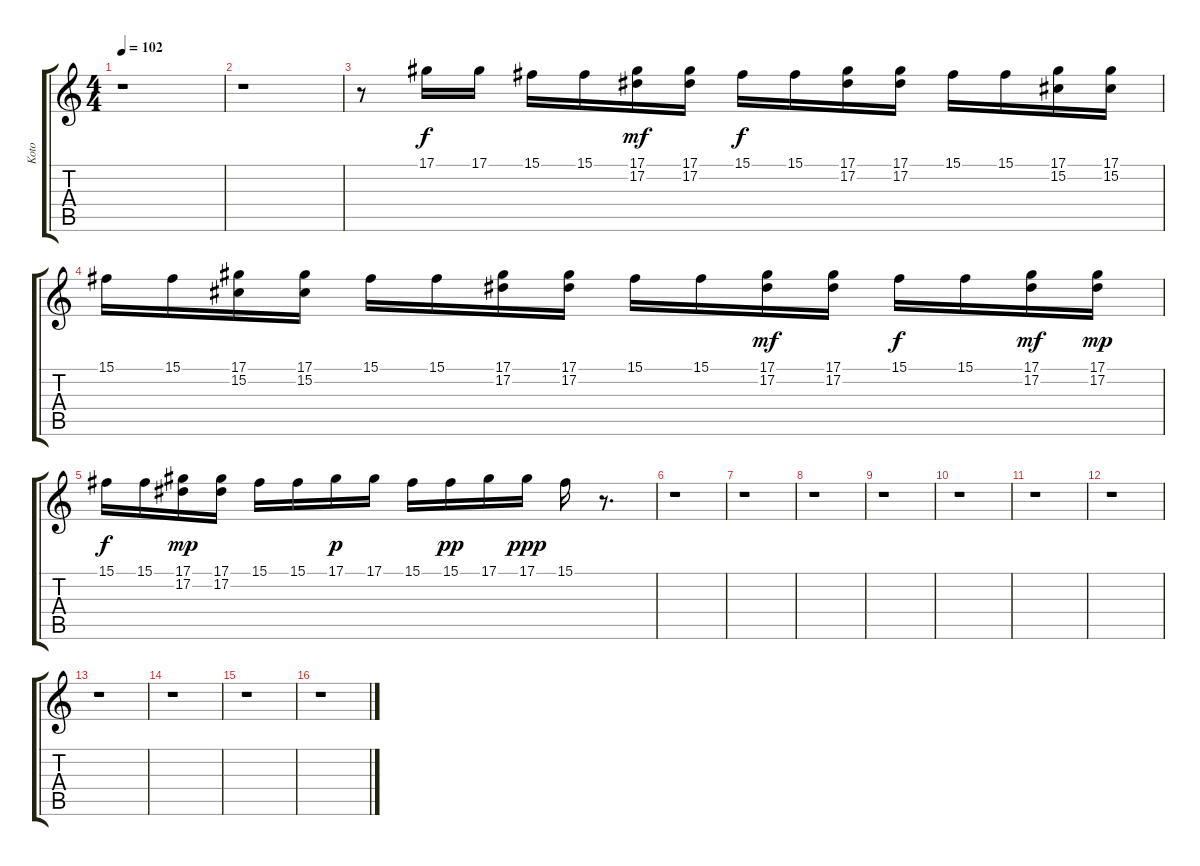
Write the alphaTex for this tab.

\track ("Koto" "Koto") {instrument koto}
\staff {score tabs}
\tuning (Eb4 Bb3 Gb3 Db3 Ab2 Eb2) {hide}
\ts (4 4)
\tempo 102
\clef g2
\ks c
r.1{dy f instrument koto} |
r.1 |
r.8 17.1.16 17.1.16 15.1.16 15.1.16 (17.1 17.2).16{dy mf} (17.1 17.2).16 15.1.16{dy f} 15.1.16 (17.1 17.2).16 (17.1 17.2).16 15.1.16 15.1.16 (17.1 15.2).16 (17.1 15.2).16 |
15.1.16 15.1.16 (17.1 15.2).16 (17.1 15.2).16 15.1.16 15.1.16 (17.1 17.2).16 (17.1 17.2).16 15.1.16 15.1.16 (17.1 17.2).16{dy mf} (17.1 17.2).16 15.1.16{dy f} 15.1.16 (17.1 17.2).16{dy mf} (17.1 17.2).16{dy mp} |
15.1.16{dy f} 15.1.16 (17.1 17.2).16{dy mp} (17.1 17.2).16 15.1.16 15.1.16 17.1.16{dy p} 17.1.16 15.1.16 15.1.16{dy pp} 17.1.16 17.1.16{dy ppp} 15.1.16 r.8{d} |
r.1 |
r.1 |
r.1 |
r.1 |
r.1 |
r.1 |
r.1 |
r.1 |
r.1 |
r.1 |
r.1
